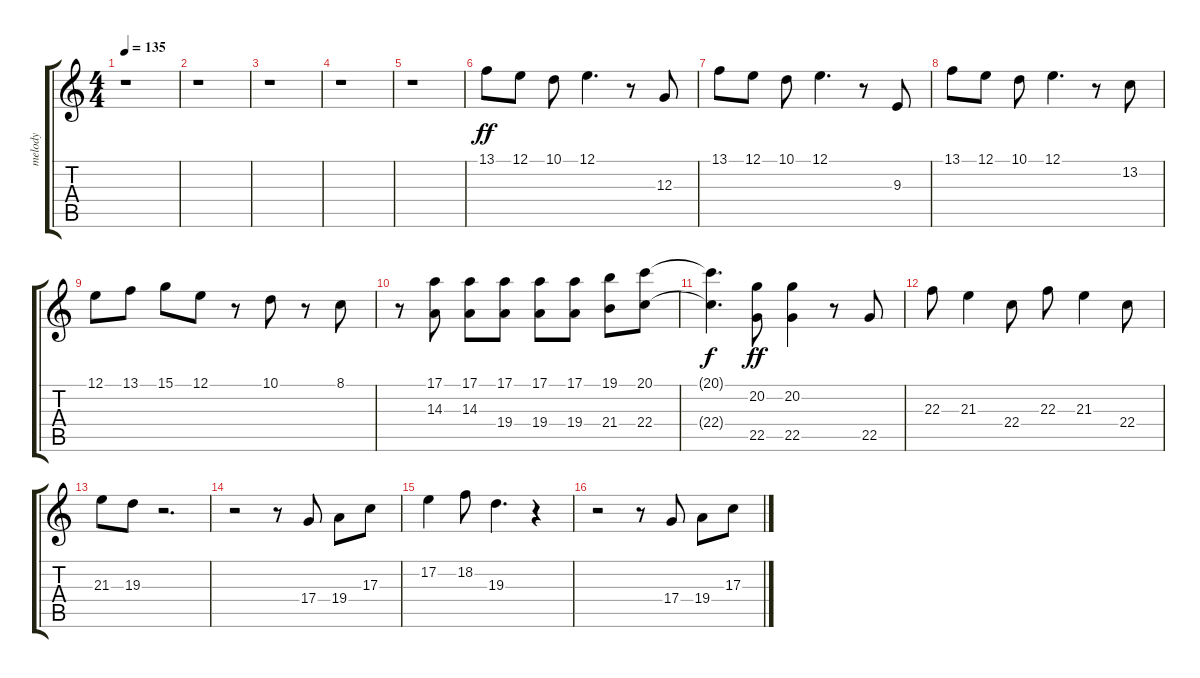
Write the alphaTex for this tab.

\track ("melody" "melody") {instrument flute}
\staff {score tabs}
\tuning (E4 B3 G3 D3 A2 E2) {hide}
\ts (4 4)
\tempo 135
\clef g2
\ks c
r.1{dy ff} |
r.1 |
r.1 |
r.1 |
r.1 |
13.1.8 12.1.8 10.1.8 12.1.4{d} r.8 12.3.8 |
13.1.8 12.1.8 10.1.8 12.1.4{d} r.8 9.3.8 |
13.1.8 12.1.8 10.1.8 12.1.4{d} r.8 13.2.8 |
12.1.8 13.1.8 15.1.8 12.1.8 r.8 10.1.8 r.8 8.1.8 |
r.8 (17.1 14.3).8 (17.1 14.3).8 (17.1 19.4).8 (17.1 19.4).8 (17.1 19.4).8 (19.1 21.4).8 (20.1 22.4).8 |
(20.1{t} 22.4{t}).4{d dy f} (20.2 22.5).8{dy ff} (20.2 22.5).4 r.8 22.5.8 |
22.3.8 21.3.4 22.4.8 22.3.8 21.3.4 22.4.8 |
21.3.8 19.3.8 r.2{d} |
r.2 r.8 17.4.8 19.4.8 17.3.8 |
17.2.4 18.2.8 19.3.4{d} r.4 |
r.2 r.8 17.4.8 19.4.8 17.3.8
